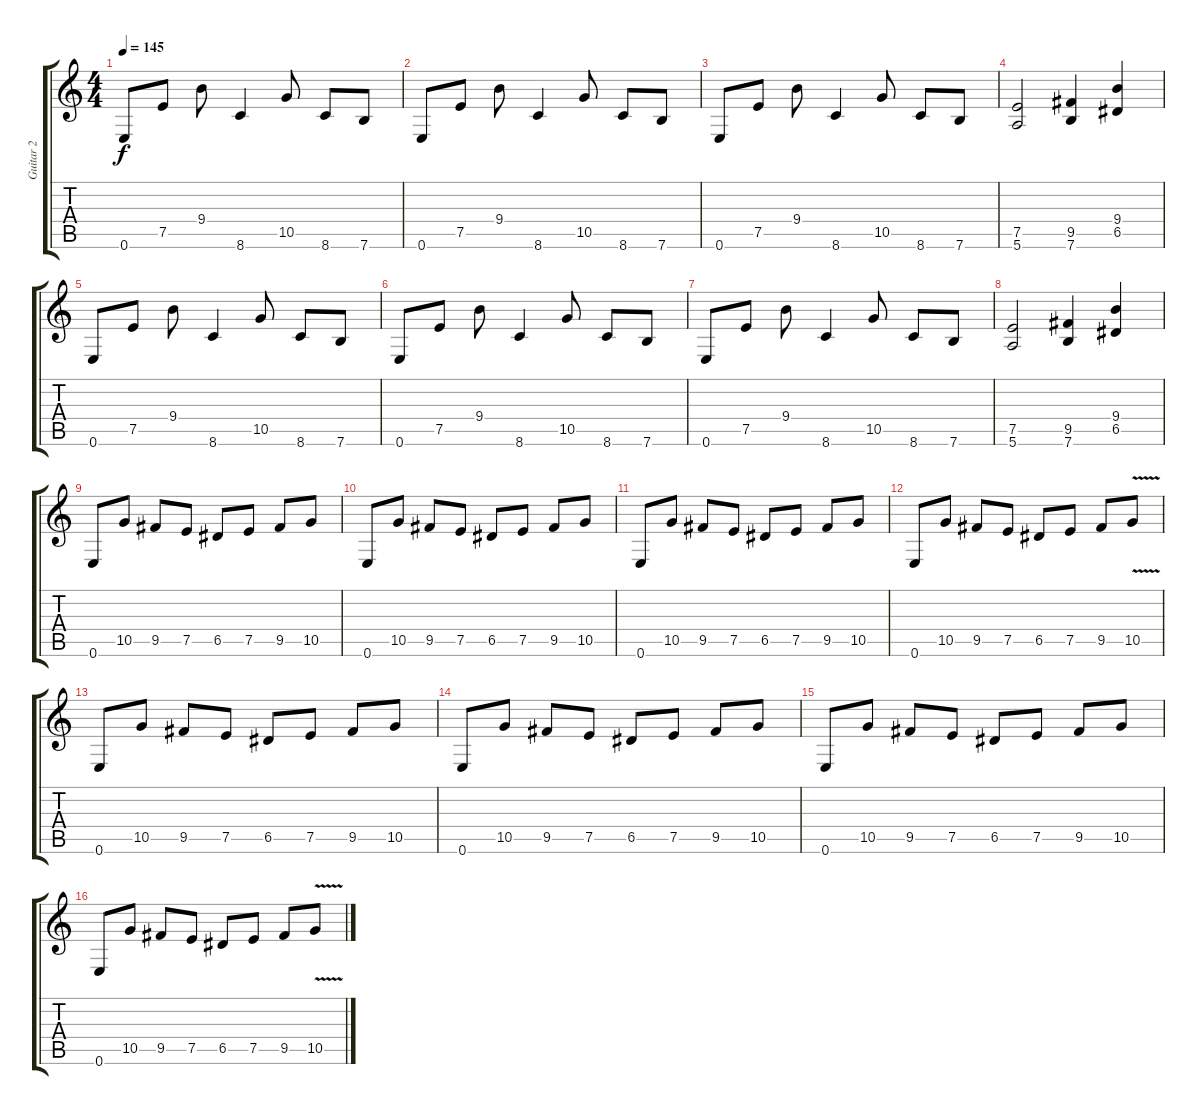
\track ("Guitar 2" "Guitar 2") {instrument overdrivenguitar}
\staff {score tabs}
\tuning (E4 B3 G3 D3 A2 E2) {hide}
\ts (4 4)
\tempo 145
\clef g2
\ks c
0.6.8{dy f} 7.5.8 9.4.8 8.6.4 10.5.8 8.6.8 7.6.8 |
0.6.8 7.5.8 9.4.8 8.6.4 10.5.8 8.6.8 7.6.8 |
0.6.8 7.5.8 9.4.8 8.6.4 10.5.8 8.6.8 7.6.8 |
(7.5 5.6).2 (9.5 7.6).4 (9.4 6.5).4 |
0.6.8 7.5.8 9.4.8 8.6.4 10.5.8 8.6.8 7.6.8 |
0.6.8 7.5.8 9.4.8 8.6.4 10.5.8 8.6.8 7.6.8 |
0.6.8 7.5.8 9.4.8 8.6.4 10.5.8 8.6.8 7.6.8 |
(7.5 5.6).2 (9.5 7.6).4 (9.4 6.5).4 |
0.6.8 10.5.8 9.5.8 7.5.8 6.5.8 7.5.8 9.5.8 10.5.8 |
0.6.8 10.5.8 9.5.8 7.5.8 6.5.8 7.5.8 9.5.8 10.5.8 |
0.6.8 10.5.8 9.5.8 7.5.8 6.5.8 7.5.8 9.5.8 10.5.8 |
0.6.8 10.5.8 9.5.8 7.5.8 6.5.8 7.5.8 9.5.8 10.5{v}.8 |
0.6.8 10.5.8 9.5.8 7.5.8 6.5.8 7.5.8 9.5.8 10.5.8 |
0.6.8 10.5.8 9.5.8 7.5.8 6.5.8 7.5.8 9.5.8 10.5.8 |
0.6.8 10.5.8 9.5.8 7.5.8 6.5.8 7.5.8 9.5.8 10.5.8 |
0.6.8 10.5.8 9.5.8 7.5.8 6.5.8 7.5.8 9.5.8 10.5{v}.8
